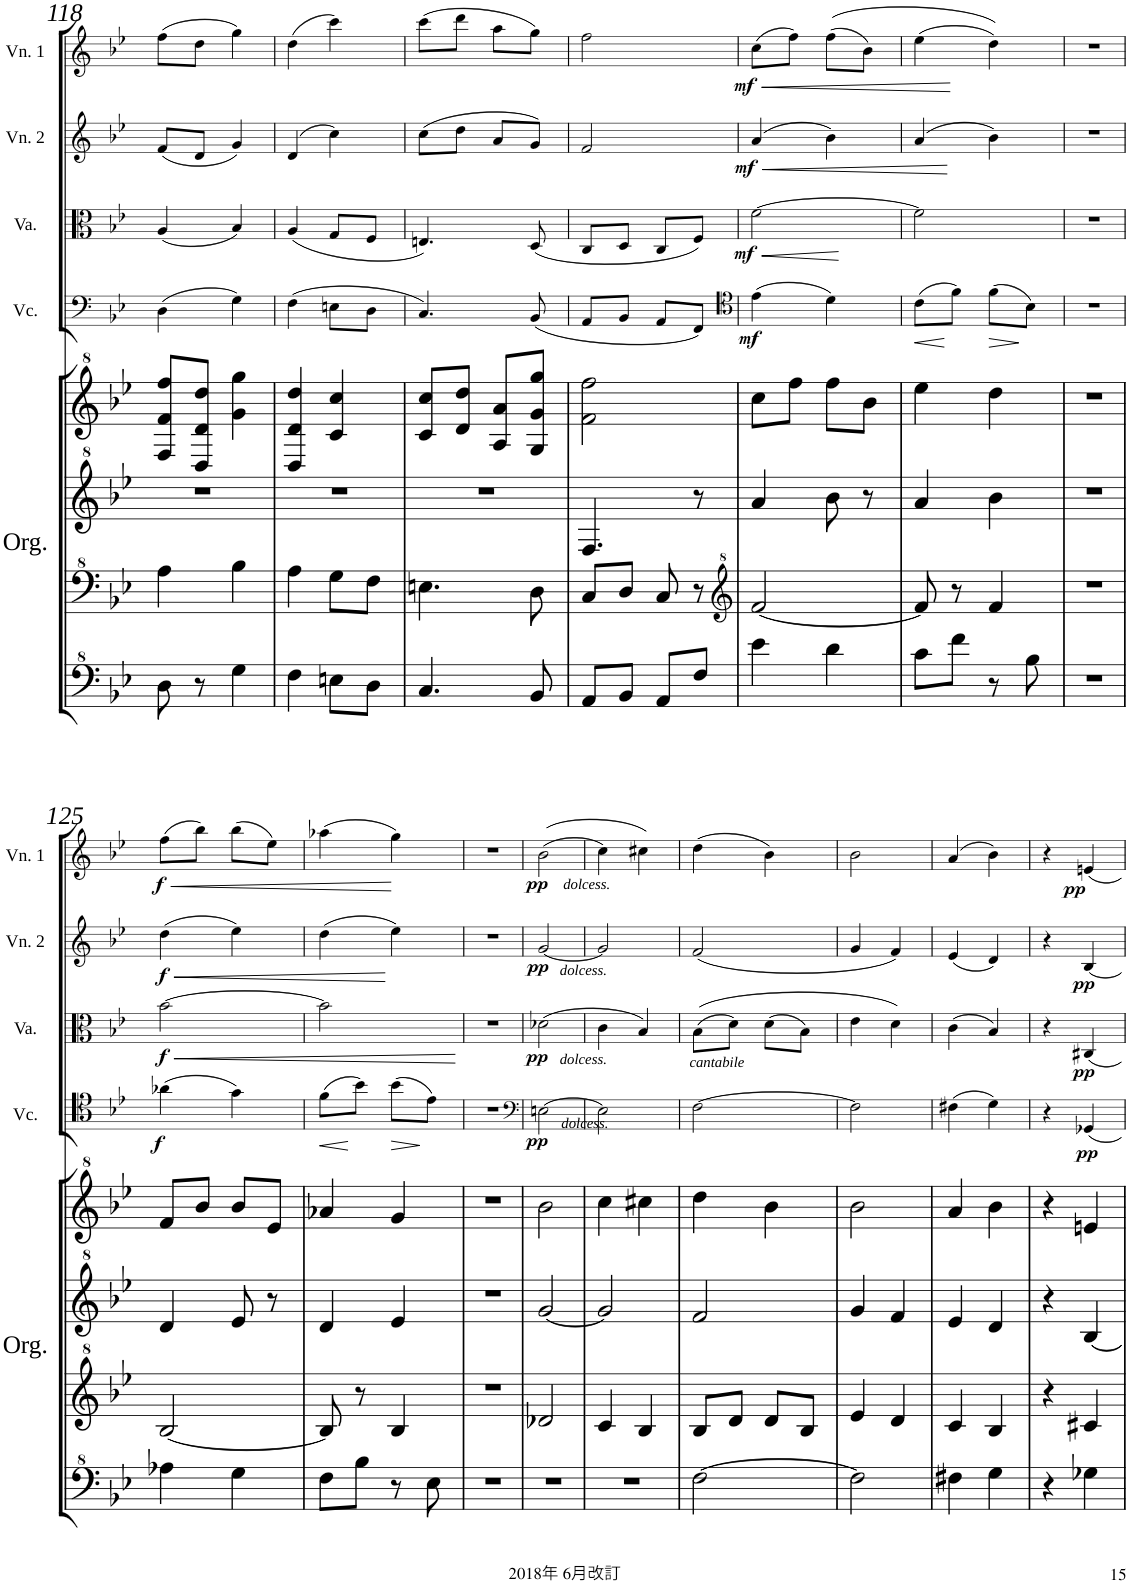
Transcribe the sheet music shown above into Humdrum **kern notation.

**kern	**kern	**kern	**kern	**kern	**dynam	**kern	**dynam	**kern	**dynam	**kern	**dynam
*part5	*part5	*part5	*part5	*part4	*part4	*part3	*part3	*part2	*part2	*part1	*part1
*staff8	*staff7	*staff6	*staff5	*staff4	*staff4	*staff3	*staff3	*staff2	*staff2	*staff1	*staff1
*I"Organ	*	*	*	*I"Violoncello	*	*I"Viola	*	*I"Violin 2	*	*I"Violin 1	*
*I'Org.	*	*	*	*I'Vc.	*	*I'Va.	*	*I'Vn. 2	*	*I'Vn. 1	*
!!LO:PB:g=z
*clefF^4	*clefF^4	*clefG^2	*clefG^2	*clefF4	*	*clefC3	*	*clefG2	*	*clefG2	*
*k[b-e-]	*k[b-e-]	*k[b-e-]	*k[b-e-]	*k[b-e-]	*	*k[b-e-]	*	*k[b-e-]	*	*k[b-e-]	*
*M2/4	*M2/4	*M2/4	*M2/4	*M2/4	*	*M2/4	*	*M2/4	*	*M2/4	*
=118	=118	=118	=118	=118	=118	=118	=118	=118	=118	=118	=118
8d\	4a\	2r	8f/ 8ff/ 8fff/L	(4D\	.	(4A/	.	(8f/L	.	(8ff\L	.
8r	.	.	8d/ 8dd/ 8ddd/J	.	.	.	.	8d/J	.	8dd\J	.
4g\	4b-\	.	4gg\ 4ggg\	4G\)	.	4B-/)	.	4g/)	.	4gg\)	.
=119	=119	=119	=119	=119	=119	=119	=119	=119	=119	=119	=119
4f\	4a\	2r	4d/ 4dd/ 4ddd/	(4F\	.	(4A/	.	(4d/	.	(4dd\	.
8en\L	8g\L	.	4cc/ 4ccc/	8En\L	.	8G/L	.	4cc\)	.	4ccc\)	.
8d\J	8f\J	.	.	8D\J	.	8F/J	.	.	.	.	.
=120	=120	=120	=120	=120	=120	=120	=120	=120	=120	=120	=120
4.c/	4.en\	2r	8cc/ 8ccc/L	4.C/)	.	4.En/)	.	(8cc\L	.	(8ccc\L	.
.	.	.	8dd/ 8ddd/J	.	.	.	.	8dd\J	.	8ddd\J	.
.	.	.	8a/ 8aa/L	.	.	.	.	8a/L	.	8aa\L	.
8B-/	8d\	.	8g/ 8gg/ 8ggg/J	(8BB-/	.	(8D/	.	8g/J)	.	8gg\J)	.
=121	=121	=121	=121	=121	=121	=121	=121	=121	=121	=121	=121
8A/L	8c/L	4.f/	2ff\ 2fff\	8AA/L	.	8C/L	.	2f/	.	2ff\	.
8B-/J	8d/J	.	.	8BB-/J	.	8D/J	.	.	.	.	.
8A/L	8c/	.	.	8AA/L	.	8C/L	.	.	.	.	.
8f/J	8r	8r	.	8FF/J)	.	8F/J)	.	.	.	.	.
=122	=122	=122	=122	=122	=122	=122	=122	=122	=122	=122	=122
*	*clefG^2	*	*	*clefC4	*	*	*	*	*	*	*
!	!	!	!	!	!LO:DY:b	!	!LO:HP:b	!	!LO:HP:b	!	!LO:HP:b
!	!	!	!	!	!	!	!LO:DY:n=1:b	!	!LO:DY:n=1:b	!	!LO:DY:n=1:b
4ee-\	[2ff/	4aa/	8ccc\L	(4e-\	mf	[2f\	< mf	(4a/	< mf	(8cc\L	< mf
.	.	.	8fff\J	.	.	.	.	.	.	8ff\J)	.
4dd\	.	8bb-\	8fff\L	4d\)	.	.	.	4b-\)	.	((8ff\L	.
.	.	8r	8bb-\J	.	.	.	.	.	.	8b-\J)	.
=123	=123	=123	=123	=123	=123	=123	=123	=123	=123	=123	=123
!	!	!	!	!	!LO:HP:b	!	!	!	!	!	!
8cc\L	8ff/]	4aa/	4eee-\	(8c\L	<	2f\]	.	(4a/	.	(4ee-\	.
8ff\J	8r	.	.	8f\J)	[	.	.	.	.	.	.
!	!	!	!	!	!LO:HP:b	!	!	!	!	!	!
8r	4ff/	4bb-\	4ddd\	(8f\L	>	.	.	4b-\)	[	4dd\))	[
8b-\	.	.	.	8B-\J)	]	.	.	.	.	.	.
.	.	.	.	.	.	.	[	.	.	.	.
=124	=124	=124	=124	=124	=124	=124	=124	=124	=124	=124	=124
2r	2r	2r	2r	2r	.	2r	.	2r	.	2r	.
!!LO:LB:g=z
=125	=125	=125	=125	=125	=125	=125	=125	=125	=125	=125	=125
!	!	!	!	!	!LO:DY:b	!	!LO:HP:b	!	!LO:HP:b	!	!LO:HP:b
!	!	!	!	!	!	!	!LO:DY:n=1:b	!	!LO:DY:n=1:b	!	!LO:DY:n=1:b
4a-X\	[2b-/	4dd/	8ff/L	(4a-X\	f	[2b-\	< f	(4dd\	< f	(8ff\L	< f
.	.	.	8bb-/J	.	.	.	.	.	.	8bb-\J)	.
4g\	.	8ee-/	8bb-/L	4g\)	.	.	.	4ee-\)	.	(8bb-\L	.
.	.	8r	8ee-/J	.	.	.	.	.	.	8ee-\J)	.
=126	=126	=126	=126	=126	=126	=126	=126	=126	=126	=126	=126
!	!	!	!	!	!LO:HP:b	!	!	!	!	!	!
8f\L	8b-/]	4dd/	4aa-X/	(8f\L	<	2b-\]	.	(4dd\	.	(4aa-X\	.
8b-\J	8r	.	.	8b-\J)	[	.	.	.	.	.	.
!	!	!	!	!	!LO:HP:b	!	!	!	!	!	!
8r	4b-/	4ee-/	4gg/	(8b-\L	>	.	.	4ee-\)	[	4gg\)	[
8e-\	.	.	.	8e-\J)	]	.	.	.	.	.	.
.	.	.	.	.	.	.	[	.	.	.	.
=127	=127	=127	=127	=127	=127	=127	=127	=127	=127	=127	=127
2r	2r	2r	2r	2r	.	2r	.	2r	.	2r	.
=128	=128	=128	=128	=128	=128	=128	=128	=128	=128	=128	=128
*	*	*	*	*clefF4	*	*	*	*	*	*	*
!	!	!	!	!	!	!	!	!	!	!LO:TX:b:i:t=dolcess.	!
!	!	!	!	!	!	!	!	!LO:TX:b:i:t=dolcess.	!	!	!
!	!	!	!	!	!	!LO:TX:b:i:t=dolcess.	!	!	!	!	!
!	!	!	!	!LO:TX:a:i:t=dolcess.	!	!	!	!	!	!	!
!	!	!	!	!	!LO:DY:b	!	!LO:DY:b	!	!LO:DY:b	!	!LO:DY:b
2r	2dd-X/	[2gg/	2bb-\	[2En\	pp	(2d-X\	pp	[2g/	pp	((2b-\	pp
=129	=129	=129	=129	=129	=129	=129	=129	=129	=129	=129	=129
2r	4cc/	2gg/]	4ccc\	2E\]	.	4c\	.	2g/]	.	4cc\)	.
.	4b-/	.	4ccc#X\	.	.	4B-/)	.	.	.	4cc#X\)	.
=130	=130	=130	=130	=130	=130	=130	=130	=130	=130	=130	=130
!	!	!	!	!	!	!LO:TX:b:i:t=cantabile	!	!	!	!	!
[2f\	8b-/L	2ff/	4ddd\	[2F\	.	((8B-\L	.	(2f/	.	(4dd\	.
.	8dd/J	.	.	.	.	8d\J)	.	.	.	.	.
.	8dd/L	.	4bb-\	.	.	(8d\L	.	.	.	4b-\)	.
.	8b-/J	.	.	.	.	8B-\J)	.	.	.	.	.
=131	=131	=131	=131	=131	=131	=131	=131	=131	=131	=131	=131
2f\]	4ee-/	4gg/	2bb-\	2F\]	.	4e-\	.	4g/	.	2b-\	.
.	4dd/	4ff/	.	.	.	4d\)	.	4f/)	.	.	.
=132	=132	=132	=132	=132	=132	=132	=132	=132	=132	=132	=132
4f#X\	4cc/	4ee-/	4aa/	(4F#X\	.	(4c\	.	(4e-/	.	(4a/	.
4g\	4b-/	4dd/	4bb-\	4G\)	.	4B-/)	.	4d/)	.	4b-\)	.
=133	=133	=133	=133	=133	=133	=133	=133	=133	=133	=133	=133
4r	4r	4r	4r	4r	.	4r	.	4r	.	4r	.
!	!	!	!	!	!LO:DY:b	!	!LO:DY:b	!	!LO:DY:b	!	!LO:DY:b
4g-X\	4cc#X/	[4b-/	4een/	4GG-X/	pp	4C#X/	pp	[4B-/	pp	4en/	pp
=	=	=	=	=	=	=	=	=	=	=	=
*-	*-	*-	*-	*-	*-	*-	*-	*-	*-	*-	*-
